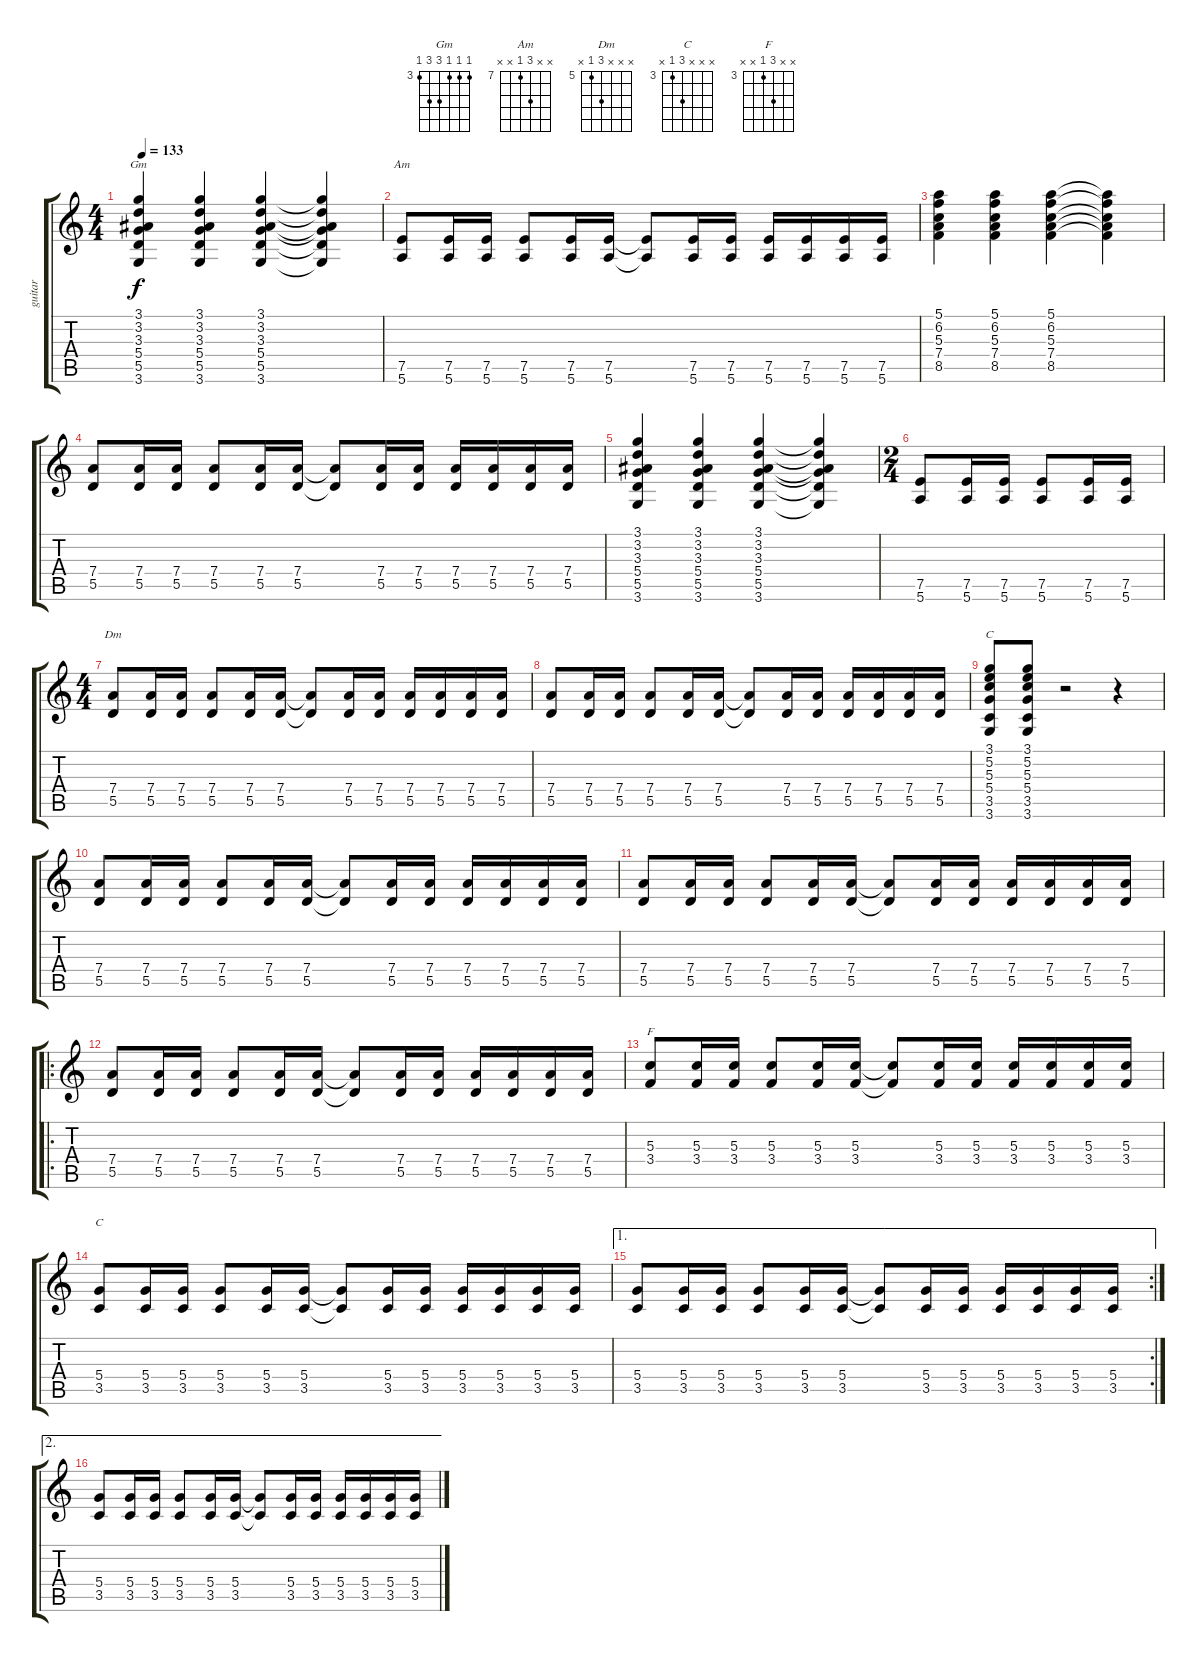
\track ("guitar" "guitar") {instrument distortionguitar}
\staff {score tabs}
\tuning (E4 B3 G3 D3 A2 E2) {hide}
\chord ("Gm" 3 3 3 5 5 3) {firstfret 3}
\chord ("Am" x x 9 7 x x) {firstfret 7}
\chord ("Dm" x x x 7 5 x) {firstfret 5}
\chord ("C" 3 5 5 5 3 3) {firstfret 3}
\chord ("F" x x 5 3 x x) {firstfret 3}
\chord ("C" x x x 5 3 x) {firstfret 3}
\ts (4 4)
\tempo 133
\clef g2
\ks c
(3.1 3.2 3.3 5.4 5.5 3.6).4{ch "Gm" dy f} (3.1 3.2 3.3 5.4 5.5 3.6).4 (3.1 3.2 3.3 5.4 5.5 3.6).4 (3.1{t} 3.2{t} 3.3{t} 5.4{t} 5.5{t} 3.6{t}).4 |
(7.5 5.6).8{ch "Am"} (7.5 5.6).16 (7.5 5.6).16 (7.5 5.6).8 (7.5 5.6).16 (7.5 5.6).16 (7.5{t} 5.6{t}).8 (7.5 5.6).16 (7.5 5.6).16 (7.5 5.6).16 (7.5 5.6).16 (7.5 5.6).16 (7.5 5.6).16 |
(5.1 6.2 5.3 7.4 8.5).4 (5.1 6.2 5.3 7.4 8.5).4 (5.1 6.2 5.3 7.4 8.5).4 (5.1{t} 6.2{t} 5.3{t} 7.4{t} 8.5{t}).4 |
(7.4 5.5).8 (7.4 5.5).16 (7.4 5.5).16 (7.4 5.5).8 (7.4 5.5).16 (7.4 5.5).16 (7.4{t} 5.5{t}).8 (7.4 5.5).16 (7.4 5.5).16 (7.4 5.5).16 (7.4 5.5).16 (7.4 5.5).16 (7.4 5.5).16 |
(3.1 3.2 3.3 5.4 5.5 3.6).4 (3.1 3.2 3.3 5.4 5.5 3.6).4 (3.1 3.2 3.3 5.4 5.5 3.6).4 (3.1{t} 3.2{t} 3.3{t} 5.4{t} 5.5{t} 3.6{t}).4 |
\ts (2 4)
(7.5 5.6).8 (7.5 5.6).16 (7.5 5.6).16 (7.5 5.6).8 (7.5 5.6).16 (7.5 5.6).16 |
\ts (4 4)
(7.4 5.5).8{ch "Dm"} (7.4 5.5).16 (7.4 5.5).16 (7.4 5.5).8 (7.4 5.5).16 (7.4 5.5).16 (7.4{t} 5.5{t}).8 (7.4 5.5).16 (7.4 5.5).16 (7.4 5.5).16 (7.4 5.5).16 (7.4 5.5).16 (7.4 5.5).16 |
(7.4 5.5).8 (7.4 5.5).16 (7.4 5.5).16 (7.4 5.5).8 (7.4 5.5).16 (7.4 5.5).16 (7.4{t} 5.5{t}).8 (7.4 5.5).16 (7.4 5.5).16 (7.4 5.5).16 (7.4 5.5).16 (7.4 5.5).16 (7.4 5.5).16 |
(3.1 5.2 5.3 5.4 3.5 3.6).8{ch "C"} (3.1 5.2 5.3 5.4 3.5 3.6).8 r.2 r.4 |
(7.4 5.5).8 (7.4 5.5).16 (7.4 5.5).16 (7.4 5.5).8 (7.4 5.5).16 (7.4 5.5).16 (7.4{t} 5.5{t}).8 (7.4 5.5).16 (7.4 5.5).16 (7.4 5.5).16 (7.4 5.5).16 (7.4 5.5).16 (7.4 5.5).16 |
(7.4 5.5).8 (7.4 5.5).16 (7.4 5.5).16 (7.4 5.5).8 (7.4 5.5).16 (7.4 5.5).16 (7.4{t} 5.5{t}).8 (7.4 5.5).16 (7.4 5.5).16 (7.4 5.5).16 (7.4 5.5).16 (7.4 5.5).16 (7.4 5.5).16 |
\ro
(7.4 5.5).8 (7.4 5.5).16 (7.4 5.5).16 (7.4 5.5).8 (7.4 5.5).16 (7.4 5.5).16 (7.4{t} 5.5{t}).8 (7.4 5.5).16 (7.4 5.5).16 (7.4 5.5).16 (7.4 5.5).16 (7.4 5.5).16 (7.4 5.5).16 |
(5.3 3.4).8{ch "F"} (5.3 3.4).16 (5.3 3.4).16 (5.3 3.4).8 (5.3 3.4).16 (5.3 3.4).16 (5.3{t} 3.4{t}).8 (5.3 3.4).16 (5.3 3.4).16 (5.3 3.4).16 (5.3 3.4).16 (5.3 3.4).16 (5.3 3.4).16 |
(5.4 3.5).8{ch "C"} (5.4 3.5).16 (5.4 3.5).16 (5.4 3.5).8 (5.4 3.5).16 (5.4 3.5).16 (5.4{t} 3.5{t}).8 (5.4 3.5).16 (5.4 3.5).16 (5.4 3.5).16 (5.4 3.5).16 (5.4 3.5).16 (5.4 3.5).16 |
\ae 1
\rc 2
(5.4 3.5).8 (5.4 3.5).16 (5.4 3.5).16 (5.4 3.5).8 (5.4 3.5).16 (5.4 3.5).16 (5.4{t} 3.5{t}).8 (5.4 3.5).16 (5.4 3.5).16 (5.4 3.5).16 (5.4 3.5).16 (5.4 3.5).16 (5.4 3.5).16 |
\ae 2
(5.4 3.5).8 (5.4 3.5).16 (5.4 3.5).16 (5.4 3.5).8 (5.4 3.5).16 (5.4 3.5).16 (5.4{t} 3.5{t}).8 (5.4 3.5).16 (5.4 3.5).16 (5.4 3.5).16 (5.4 3.5).16 (5.4 3.5).16 (5.4 3.5).16
